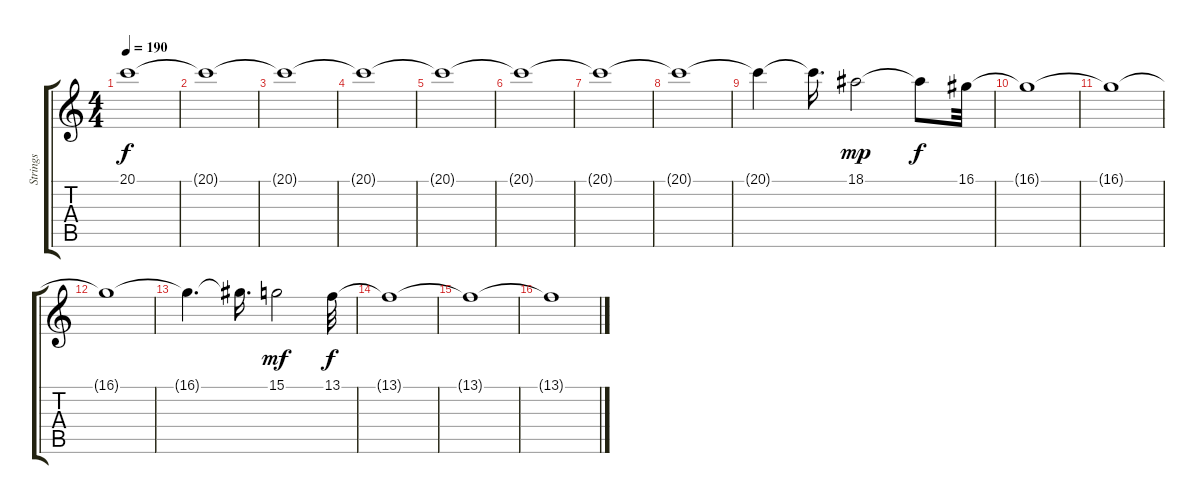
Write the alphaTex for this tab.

\track ("Strings" "Strings") {instrument stringensemble2}
\staff {score tabs}
\tuning (E4 B3 G3 D3 A2 E2) {hide}
\ts (4 4)
\tempo 190
\clef g2
\ks c
20.1{t}.1{dy f} |
20.1{t}.1 |
20.1{t}.1 |
20.1{t}.1 |
20.1{t}.1 |
20.1{t}.1 |
20.1{t}.1 |
20.1{t}.1 |
20.1{t}.4 20.1{t}.16{d} 18.1.2{dy mp} 18.1{t}.8{dy f} 16.1.32 |
16.1{t}.1 |
16.1{t}.1 |
16.1{t}.1 |
16.1{t}.4{d} 16.1{t}.16{d} 15.1.2{dy mf} 13.1.32{dy f} |
13.1{t}.1 |
13.1{t}.1 |
13.1{t}.1
